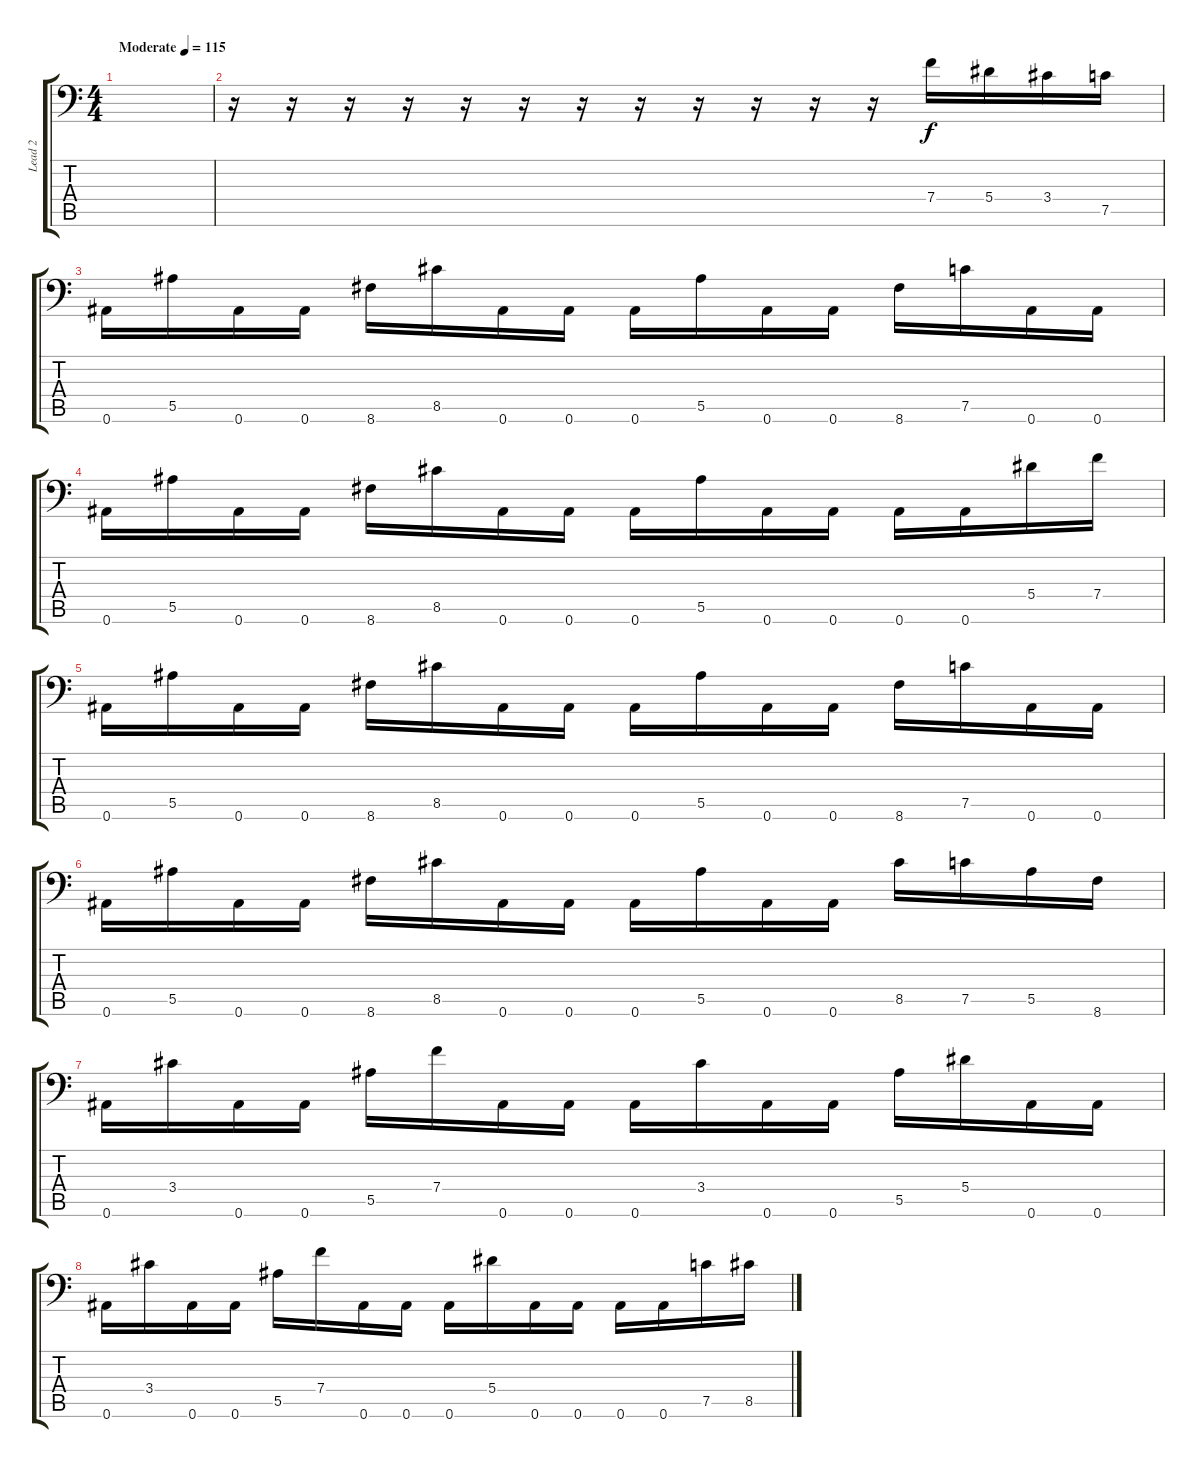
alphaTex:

\track ("Lead 2" "Lead 2") {instrument distortionguitar}
\staff {score tabs}
\tuning (C4 G3 Eb3 Bb2 F2 Bb1) {hide}
\ts (4 4)
\tempo (115 "Moderate")
\clef f4
\ks c
|
r.16 r.16 r.16 r.16 r.16 r.16 r.16 r.16 r.16 r.16 r.16 r.16 7.4.16 5.4.16 3.4.16 7.5.16 |
0.6.16 5.5.16 0.6.16 0.6.16 8.6.16 8.5.16 0.6.16 0.6.16 0.6.16 5.5.16 0.6.16 0.6.16 8.6.16 7.5.16 0.6.16 0.6.16 |
0.6.16 5.5.16 0.6.16 0.6.16 8.6.16 8.5.16 0.6.16 0.6.16 0.6.16 5.5.16 0.6.16 0.6.16 0.6.16 0.6.16 5.4.16 7.4.16 |
0.6.16 5.5.16 0.6.16 0.6.16 8.6.16 8.5.16 0.6.16 0.6.16 0.6.16 5.5.16 0.6.16 0.6.16 8.6.16 7.5.16 0.6.16 0.6.16 |
0.6.16 5.5.16 0.6.16 0.6.16 8.6.16 8.5.16 0.6.16 0.6.16 0.6.16 5.5.16 0.6.16 0.6.16 8.5.16 7.5.16 5.5.16 8.6.16 |
0.6.16 3.4.16 0.6.16 0.6.16 5.5.16 7.4.16 0.6.16 0.6.16 0.6.16 3.4.16 0.6.16 0.6.16 5.5.16 5.4.16 0.6.16 0.6.16 |
0.6.16 3.4.16 0.6.16 0.6.16 5.5.16 7.4.16 0.6.16 0.6.16 0.6.16 5.4.16 0.6.16 0.6.16 0.6.16 0.6.16 7.5.16 8.5.16
